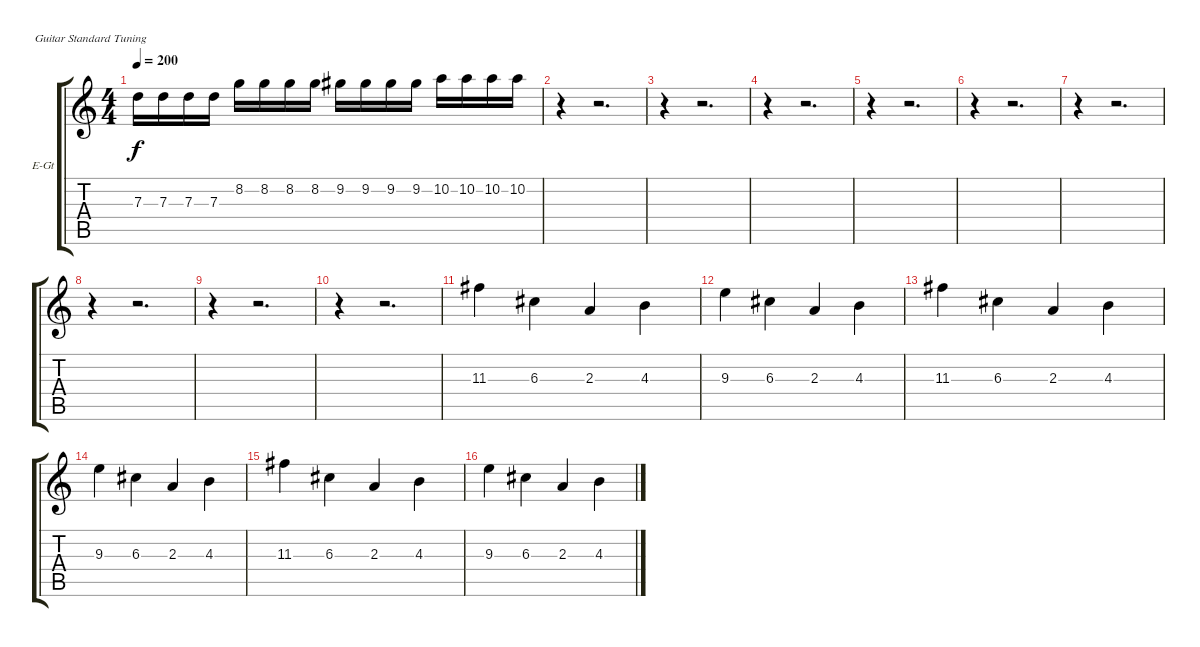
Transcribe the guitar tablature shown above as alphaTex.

\bracketExtendMode groupsimilarinstruments
\firstSystemTrackNameOrientation horizontal
\otherSystemsTrackNameOrientation horizontal
\track ("Harmonizer" "E-Gt") {instrument distortionguitar}
\staff {score tabs}
\tuning (E4 B3 G3 D3 A2 E2)
\ts (4 4)
\tempo 200
\clef g2
\ks c
7.3.16{dy f} 7.3.16 7.3.16 7.3.16 8.2.16 8.2.16 8.2.16 8.2.16 9.2.16 9.2.16 9.2.16 9.2.16 10.2.16 10.2.16 10.2.16 10.2.16 |
r.4 r.2{d} |
r.4 r.2{d} |
r.4 r.2{d} |
r.4 r.2{d} |
r.4 r.2{d} |
r.4 r.2{d} |
r.4 r.2{d} |
r.4 r.2{d} |
r.4 r.2{d} |
11.3.4 6.3.4 2.3.4 4.3.4 |
9.3.4 6.3.4 2.3.4 4.3.4 |
11.3.4 6.3.4 2.3.4 4.3.4 |
9.3.4 6.3.4 2.3.4 4.3.4 |
11.3.4 6.3.4 2.3.4 4.3.4 |
9.3.4 6.3.4 2.3.4 4.3.4
